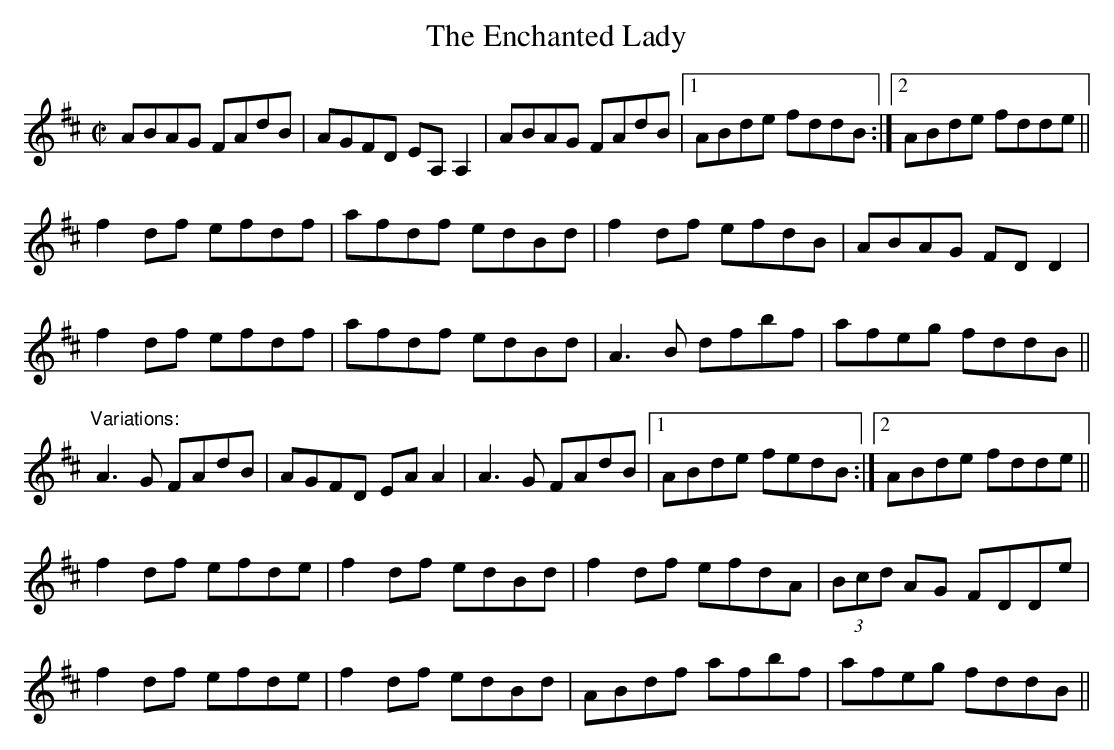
X:1
T:Enchanted Lady, The
M:C|
K:D
ABAG FAdB|AGFD EA,A,2|ABAG FAdB|1 ABde fddB:|2 ABde fdde||
f2df efdf|afdf edBd|f2df efdB|ABAG FDD2|
f2df efdf|afdf edBd|A3B dfbf|afeg fddB||
"Variations:"
A3G FAdB|AGFD EAA2|A3G FAdB|1 ABde fedB:|2 ABde fdde||
f2df efde|f2df edBd|f2df efdA|(3Bcd AG FDDe|
f2df efde|f2df edBd|ABdf afbf|afeg fddB||
